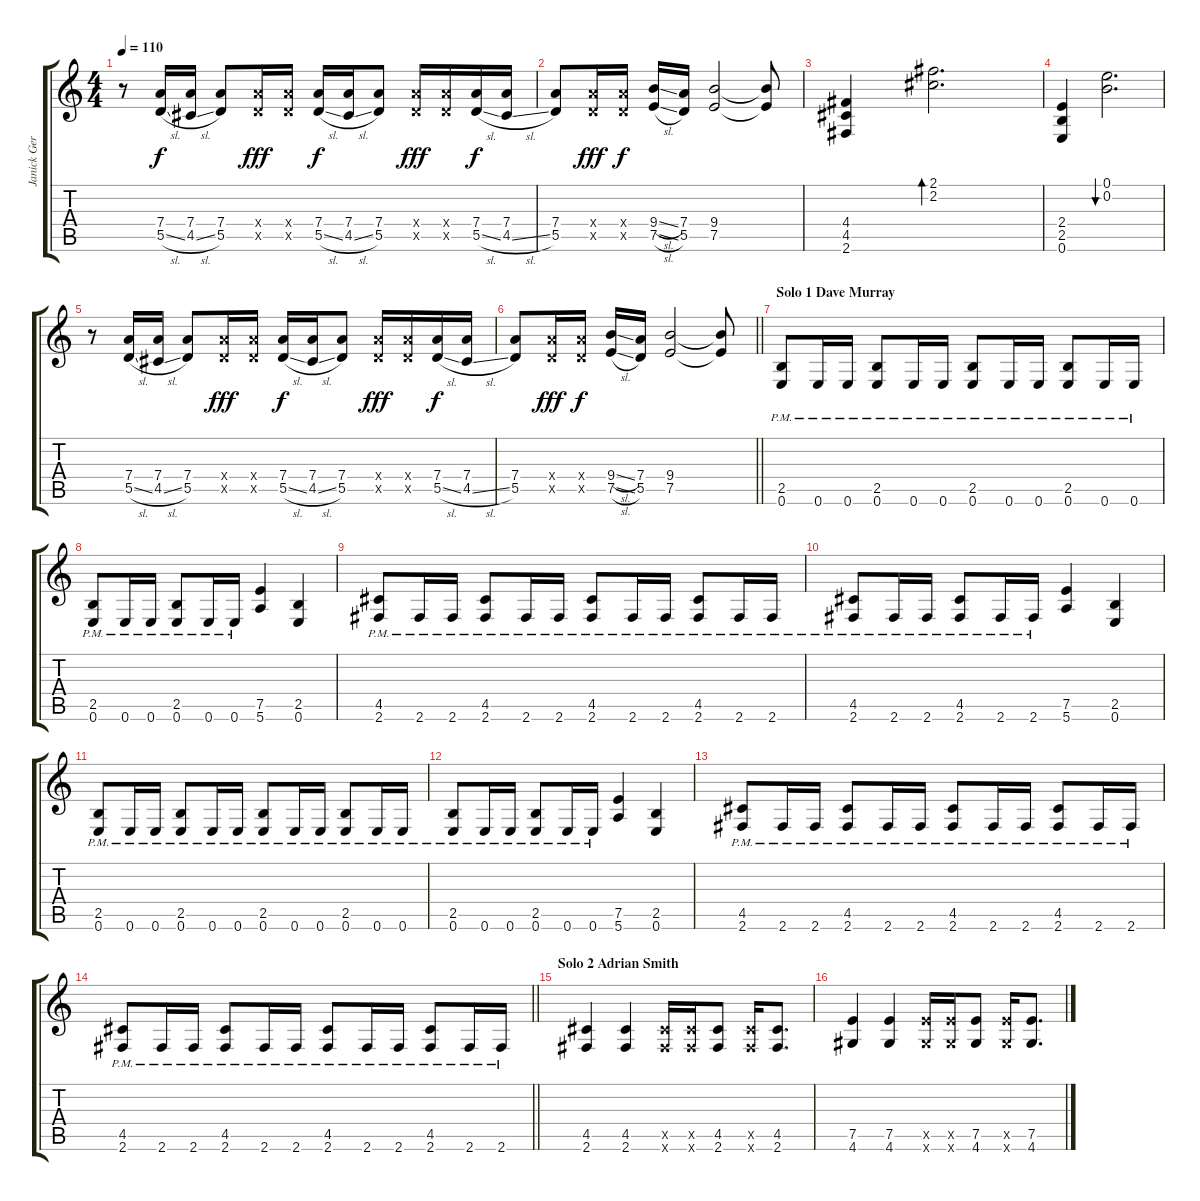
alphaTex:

\track ("Janick Gers" "Janick Ger") {instrument distortionguitar}
\staff {score tabs}
\tuning (E4 B3 G3 D3 A2 E2) {hide}
\ts (4 4)
\tempo 110
\clef g2
\ks c
r.8{dy f} (7.4 5.5{sl}).16 (7.4 4.5{sl}).16 (7.4 5.5).8 (7.4{x} 5.5{x}).16{dy fff} (7.4{x} 5.5{x}).16 (7.4 5.5{sl}).16{dy f} (7.4 4.5{sl}).16 (7.4 5.5).8 (7.4{x} 5.5{x}).16{dy fff} (7.4{x} 5.5{x}).16 (7.4 5.5{sl}).16{dy f} (7.4 4.5{sl}).16 |
(7.4 5.5).8 (7.4{x} 5.5{x}).16{dy fff} (7.4{x} 5.5{x}).16{dy f} (9.4{sl} 7.5{sl}).16 (7.4 5.5).16 (9.4 7.5).2 (9.4{t} 7.5{t}).8 |
(4.4 4.5 2.6).4 (2.1 2.2).2{d bd 30} |
(2.4 2.5 0.6).4 (0.1 0.2).2{d bu 30} |
r.8 (7.4 5.5{sl}).16 (7.4 4.5{sl}).16 (7.4 5.5).8 (7.4{x} 5.5{x}).16{dy fff} (7.4{x} 5.5{x}).16 (7.4 5.5{sl}).16{dy f} (7.4 4.5{sl}).16 (7.4 5.5).8 (7.4{x} 5.5{x}).16{dy fff} (7.4{x} 5.5{x}).16 (7.4 5.5{sl}).16{dy f} (7.4 4.5{sl}).16 |
\barLineRight lightlight
(7.4 5.5).8 (7.4{x} 5.5{x}).16{dy fff} (7.4{x} 5.5{x}).16{dy f} (9.4{sl} 7.5{sl}).16 (7.4 5.5).16 (9.4 7.5).2 (9.4{t} 7.5{t}).8 |
\section ("" "Solo 1 Dave Murray")
(2.5{pm} 0.6{pm}).8 0.6{pm}.16 0.6{pm}.16 (2.5{pm} 0.6{pm}).8 0.6{pm}.16 0.6{pm}.16 (2.5{pm} 0.6{pm}).8 0.6{pm}.16 0.6{pm}.16 (2.5{pm} 0.6{pm}).8 0.6{pm}.16 0.6{pm}.16 |
(2.5{pm} 0.6{pm}).8 0.6{pm}.16 0.6{pm}.16 (2.5{pm} 0.6{pm}).8 0.6{pm}.16 0.6{pm}.16 (7.5 5.6).4 (2.5 0.6).4 |
(4.5{pm} 2.6{pm}).8 2.6{pm}.16 2.6{pm}.16 (4.5{pm} 2.6{pm}).8 2.6{pm}.16 2.6{pm}.16 (4.5{pm} 2.6{pm}).8 2.6{pm}.16 2.6{pm}.16 (4.5{pm} 2.6{pm}).8 2.6{pm}.16 2.6{pm}.16 |
(4.5{pm} 2.6{pm}).8 2.6{pm}.16 2.6{pm}.16 (4.5{pm} 2.6{pm}).8 2.6{pm}.16 2.6{pm}.16 (7.5 5.6).4 (2.5 0.6).4 |
(2.5{pm} 0.6{pm}).8 0.6{pm}.16 0.6{pm}.16 (2.5{pm} 0.6{pm}).8 0.6{pm}.16 0.6{pm}.16 (2.5{pm} 0.6{pm}).8 0.6{pm}.16 0.6{pm}.16 (2.5{pm} 0.6{pm}).8 0.6{pm}.16 0.6{pm}.16 |
(2.5{pm} 0.6{pm}).8 0.6{pm}.16 0.6{pm}.16 (2.5{pm} 0.6{pm}).8 0.6{pm}.16 0.6{pm}.16 (7.5 5.6).4 (2.5 0.6).4 |
(4.5{pm} 2.6{pm}).8 2.6{pm}.16 2.6{pm}.16 (4.5{pm} 2.6{pm}).8 2.6{pm}.16 2.6{pm}.16 (4.5{pm} 2.6{pm}).8 2.6{pm}.16 2.6{pm}.16 (4.5{pm} 2.6{pm}).8 2.6{pm}.16 2.6{pm}.16 |
\barLineRight lightlight
(4.5{pm} 2.6{pm}).8 2.6{pm}.16 2.6{pm}.16 (4.5{pm} 2.6{pm}).8 2.6{pm}.16 2.6{pm}.16 (4.5{pm} 2.6{pm}).8 2.6{pm}.16 2.6{pm}.16 (4.5{pm} 2.6{pm}).8 2.6{pm}.16 2.6{pm}.16 |
\section ("" "Solo 2 Adrian Smith")
(4.5 2.6).4 (4.5 2.6).4 (4.5{x} 2.6{x}).16 (4.5{x} 2.6{x}).16 (4.5 2.6).8 (4.5{x} 2.6{x}).16 (4.5 2.6).8{d} |
(7.5 4.6).4 (7.5 4.6).4 (7.5{x} 4.6{x}).16 (7.5{x} 4.6{x}).16 (7.5 4.6).8 (7.5{x} 4.6{x}).16 (7.5 4.6).8{d}
